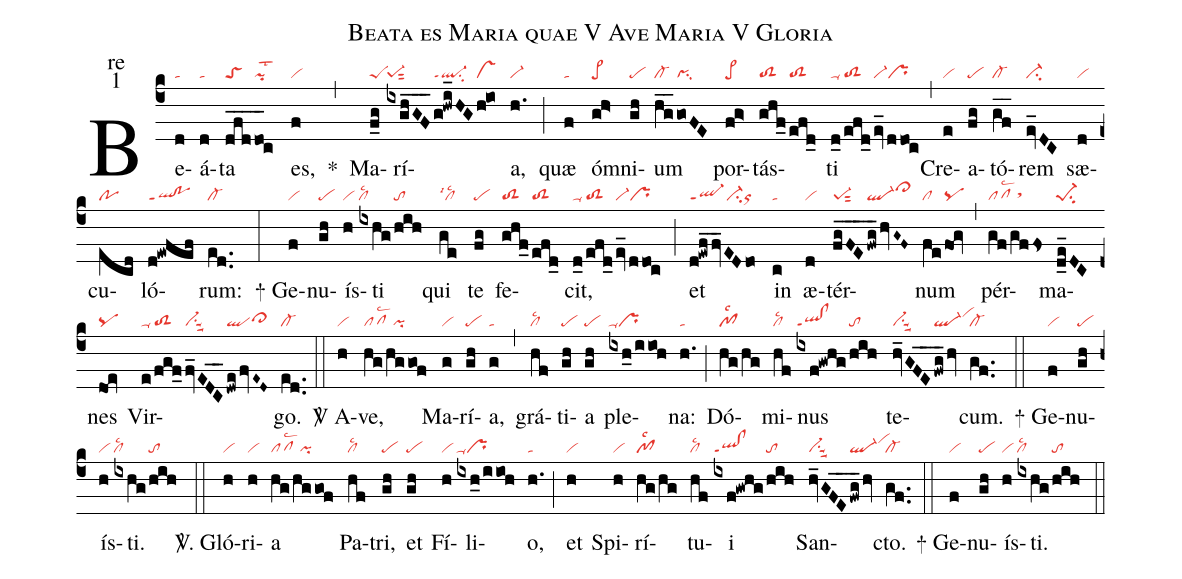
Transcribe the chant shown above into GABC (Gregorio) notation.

name:Beata es Maria quae V Ave Maria V Gloria;
office-part:re;
mode:1;
nabc-lines:1;
%%
(c4) Be(d|ta)á(d|ta)ta(dfd___|toS|do_c|pilst2) es,(f|vi) <sp>*</sp>(,)
Ma(f_g|peS)rí(ixghGF___|pe-1sut2|g!hwi_HG|ql-ppt1su2|h@io|vs)a,(h.|vi-) (;)
quæ(f|ta) óm(gh>|pe>)ni(gh|pe)um(hg__|cl-|goFE|pisu1)
por(fg>|pe>)tás(ghf_|toS2|efd_|toS2)ti(d_0|ta-|efd_|toS2|ev_/ddoc|vi-pr) (,)
Cre(e|vi)a(fg|pe)tó(gf__|cl-)rem(ev_DC|ci-)
sæ(d|vi)cu(ecd|po)ló(d!ewfef|ql!poppt1)rum:(ed..|cl-) (:)

<sp>+</sp> Ge(f|vi)nu(gh|pe)ís(h|vi)ti(ixhg|cllsc2|hih|to)
qui(ge|cllsi1lsc2) te(fg|pe)
fe(ghf_|toS2|efd_|toS2)cit,(d_0|ta-|efd_|toS2|ev_/ddoc|vi-pr) (;)
et(d!ewf_fv_EDdo|ql-ppt1ci-or) in(c|ta)
æ(d|vi)tér(fgFE___|pe-1sut2|fwg_/hvG~F~|ql-ci~hj)num(fe|cl|fog|pq) (,)
pér(gf/gffs|pflsc2sthh)ma(d_e_DC|pe-1su2)nes(doe|pq)
Vir(e|ta-|fgf_|toS2|fv_EDC__|vi-su1suu2|dwe/fvE~D~|qlci~hh)go.(ed..|cl-) (::)

<sp>V/</sp> A(h|vi)ve,(hg/hggof|pflsc2pi) Ma(g|vi)rí(gh|pe)a,(g|ta) (,)
grá(hf|cllsc2)ti(gh|pe)a(gh|pe) ple(ixh_0/iioh|prppu1)na:(h.|ta) (;)
Dó(hg/hg|pf1lsc2)mi(hf|cllsc2)nus(ixf!gwhg|ql!clppt1|hih|to)
te(hv_GFE__|vi-su1suu2|fwg_/hv|ql-vihj)cum.(gf..|cl-) (::)

<sp>+</sp> Ge(f|vi)nu(gh|pe)ís(h|vi)ti.(ixhg|cllsc2|hih|to) (::)

<sp>V/</sp>. Gló(h|vi)ri(h|vi)a(hg/hggof|pflsc2pi)
Pa(hf|cllsc2)tri,(gh|pe) et(gh|pe) Fí(h|vi)li(ixh_0/iioh|prppu1)o,(h.|ta) (;)
et(h|vi) Spi(h|vi)rí(hg/hg|pf1lsc2)tu(hf|cllsc2)i(ixf!gwhg|ql!clppt1|hih|to) San(hv_GFE__|vi-su1suu2|fwg_/hv|ql-vihj)cto.(gf..|cl-) (::)

<sp>+</sp> Ge(f|vi)nu(gh|pe)ís(h|vi)ti.(ixhg|cllsc2|hih|to) (::)
